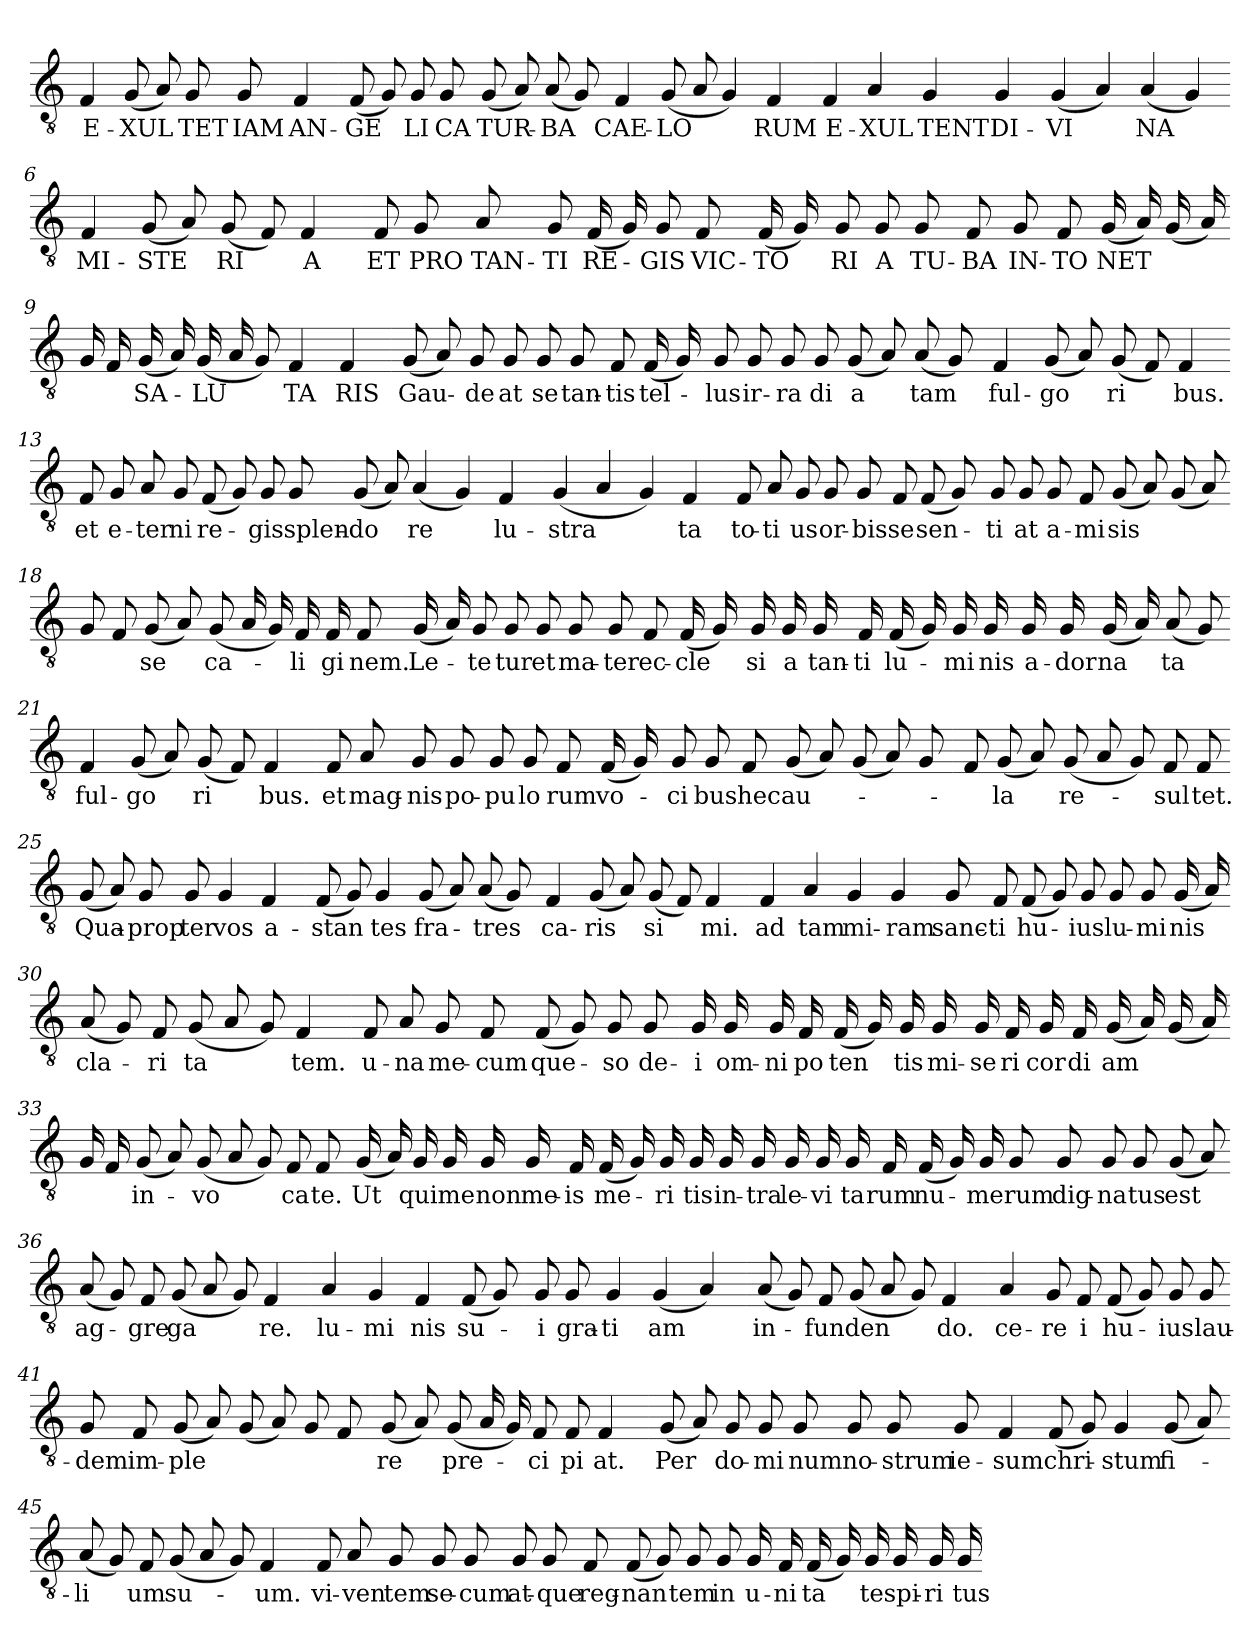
**kern	**text
*part1	*part1
*staff1	*staff1
*clefGv2	*
*k[]	*
=1	=1
4F	E-
(8G	XUL
8A)	.
8G	-TET
8G	IAM
4F	AN-
=2-	=2-
(8F	GE
8G)	.
8G	LI
8G	-CA
(8G	TUR-
8A)	.
(8A	-BA
8G)	.
=3-	=3-
4F	CAE-
(8G	LO
8A	.
4G)	.
4F	-RUM
=4-	=4-
4F	E-
4A	XUL
4G	-TENT
4G	DI-
=5-	=5-
(4G	VI
4A)	.
(4A	-NA
4G)	.
=6-	=6-
4F	MI-
(8G	STE
8A)	.
(8G	RI
8F)	.
4F	-A
=7-	=7-
8F	ET
8G	PRO
8A	TAN-
8G	-TI
(16F	RE-
16G)	.
8G	-GIS
8F	VIC-
(16F	TO
16G)	.
=8-	=8-
8G	RI
8G	-A
8G	TU-
8F	-BA
8G	IN-
8F	TO
(16G	-NET
16A)	.
(16G	.
16A)	.
=9-	=9-
16G	.
16F	.
(16G	SA-
16A)	.
(16G	LU
16A	.
8G)	.
4F	TA
4F	-RIS
=10-	=10-
(8G	Gau-
8A)	.
8G	de
8G	-at
8G	se
8G	tan-
8F	-tis
(16F	tel-
16G)	.
=11-	=11-
8G	-lus
8G	ir-
8G	ra
8G	di
(8G	a
8A)	.
(8A	-tam
8G)	.
=12-	=12-
4F	ful-
(8G	go
8A)	.
(8G	ri
8F)	.
4F	-bus.
=13-	=13-
8F	et
8G	e-
8A	ter
8G	-ni
(8F	re-
8G)	.
8G	-gis
8G	splen-
=14-	=14-
(8G	do
8A)	.
(4A	-re
4G)	.
4F	lu-
=15-	=15-
(4G	stra
4A	.
4G)	.
4F	-ta
=16-	=16-
8F	to-
8A	ti
8G	-us
8G	or-
8G	-bis
8F	se
(8F	sen-
8G)	.
=17-	=17-
8G	ti
8G	-at
8G	a-
8F	mi
(8G	sis
8A)	.
(8G	.
8A)	.
=18-	=18-
8G	.
8F	.
(8G	-se
8A)	.
(8G	ca-
16A	.
16G)	.
16F	li
16F	gi
8F	-nem.
=19-	=19-
(16G	Le-
16A)	.
8G	te
8G	-tur
8G	et
8G	ma-
8G	-ter
8F	ec-
(16F	cle
16G)	.
=20-	=20-
16G	si
16G	-a
16G	tan-
16F	-ti
(16F	lu-
16G)	.
16G	mi
16G	-nis
16G	a-
16G	dor
(16G	na
16A)	.
(8A	-ta
8G)	.
=21-	=21-
4F	ful-
(8G	go
8A)	.
(8G	ri
8F)	.
4F	-bus.
=22-	=22-
8F	et
8A	mag-
8G	-nis
8G	po-
8G	pu
8G	lo
8F	-rum
(16F	vo-
16G)	.
=23-	=23-
8G	ci
8G	-bus
8F	hec
(8G	au-
8A)	.
(8G	.
8A)	.
8G	.
=24-	=24-
8F	.
(8G	-la
8A)	.
(8G	re-
8A	.
8G)	.
8F	sul
8F	-tet.
=25-	=25-
(8G	Qua-
8A)	.
8G	prop
8G	-ter
4G	vos
4F	a-
=26-	=26-
(8F	stan
8G)	.
4G	-tes
(8G	fra-
8A)	.
(8A	-tres
8G)	.
=27-	=27-
4F	ca-
(8G	ris
8A)	.
(8G	si
8F)	.
4F	-mi.
=28-	=28-
4F	ad
4A	tam
4G	mi-
4G	-ram
=29-	=29-
8G	sanc-
8F	-ti
(8F	hu-
8G)	.
8G	-ius
8G	lu-
8G	mi
(16G	-nis
16A)	.
=30-	=30-
(8A	cla-
8G)	.
8F	ri
(8G	ta
8A	.
8G)	.
4F	-tem.
=31-	=31-
8F	u-
8A	-na
8G	me-
8F	-cum
(8F	que-
8G)	.
8G	-so
8G	de-
=32-	=32-
16G	-i
16G	om-
16G	ni
16F	po
(16F	ten
16G)	.
16G	-tis
16G	mi-
16G	se
16F	ri
16G	cor
16F	di
(16G	-am
16A)	.
(16G	.
16A)	.
=33-	=33-
16G	.
16F	.
(8G	in-
8A)	.
(8G	vo
8A	.
8G)	.
8F	ca
8F	-te.
=34-	=34-
(16G	Ut
16A)	.
16G	qui
16G	me
16G	non
16G	me-
16F	-is
(16F	me-
16G)	.
16G	ri
16G	-tis
16G	in-
16G	-tra
16G	le-
16G	vi
16G	ta
=35-	=35-
16F	-rum
(16F	nu-
16G)	.
16G	me
8G	-rum
8G	dig-
8G	na
8G	-tus
(8G	est
8A)	.
=36-	=36-
(8A	ag-
8G)	.
8F	gre
(8G	ga
8A	.
8G)	.
4F	-re.
=37-	=37-
4A	lu-
4G	mi
4F	-nis
(8F	su-
8G)	.
=38-	=38-
8G	-i
8G	gra-
4G	ti
(4G	-am
4A)	.
=39-	=39-
(8A	in-
8G)	.
8F	fun
(8G	den
8A	.
8G)	.
4F	-do.
=40-	=40-
4A	ce-
8G	re
8F	-i
(8F	hu-
8G)	.
8G	-ius
8G	lau-
=41-	=41-
8G	-dem
8F	im-
(8G	ple
8A)	.
(8G	.
8A)	.
8G	.
8F	.
=42-	=42-
(8G	-re
8A)	.
(8G	pre-
16A	.
16G)	.
8F	ci
8F	pi
4F	-at.
=43-	=43-
(8G	Per
8A)	.
8G	do-
8G	mi
8G	-num
8G	no-
8G	-strum
8G	ie-
=44-	=44-
4F	-sum
(8F	chri-
8G)	.
4G	-stum
(8G	fi-
8A)	.
=45-	=45-
(8A	li
8G)	.
8F	-um
(8G	su-
8A	.
8G)	.
4F	-um.
=46-	=46-
8F	vi-
8A	ven
8G	-tem
8G	se-
8G	-cum
8G	at-
8G	-que
8F	reg-
=47-	=47-
(8F	nan
8G)	.
8G	-tem
8G	in
16G	u-
16F	ni
(16F	ta
16G)	.
16G	-te
16G	spi-
16G	ri
16G	-tus
=-	=-
*-	*-
